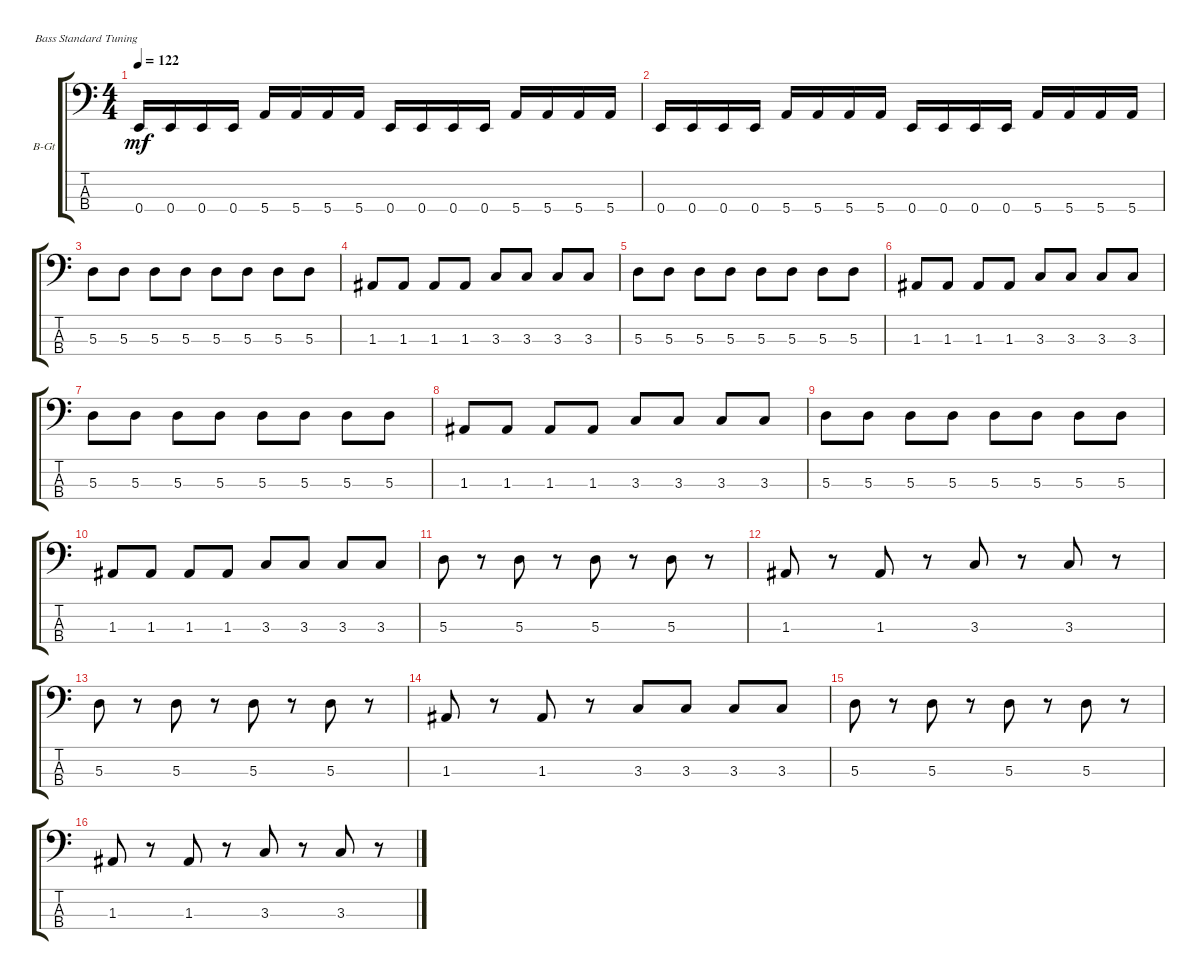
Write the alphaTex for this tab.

\defaultSystemsLayout 4
\bracketExtendMode groupsimilarinstruments
\firstSystemTrackNameOrientation horizontal
\otherSystemsTrackNameOrientation horizontal
\track ("Bass Guitar" "B-Gt") {instrument electricbassfinger}
\staff {score tabs}
\tuning (G2 D2 A1 E1)
\ts (4 4)
\tempo 122
\clef f4
\ks c
0.4.16{dy mf instrument electricbassfinger} 0.4.16 0.4.16 0.4.16 5.4.16 5.4.16 5.4.16 5.4.16 0.4.16 0.4.16 0.4.16 0.4.16 5.4.16 5.4.16 5.4.16 5.4.16 |
0.4.16 0.4.16 0.4.16 0.4.16 5.4.16 5.4.16 5.4.16 5.4.16 0.4.16 0.4.16 0.4.16 0.4.16 5.4.16 5.4.16 5.4.16 5.4.16 |
5.3.8 5.3.8 5.3.8 5.3.8 5.3.8 5.3.8 5.3.8 5.3.8 |
1.3.8 1.3.8 1.3.8 1.3.8 3.3.8 3.3.8 3.3.8 3.3.8 |
5.3.8 5.3.8 5.3.8 5.3.8 5.3.8 5.3.8 5.3.8 5.3.8 |
1.3.8 1.3.8 1.3.8 1.3.8 3.3.8 3.3.8 3.3.8 3.3.8 |
5.3.8 5.3.8 5.3.8 5.3.8 5.3.8 5.3.8 5.3.8 5.3.8 |
1.3.8 1.3.8 1.3.8 1.3.8 3.3.8 3.3.8 3.3.8 3.3.8 |
5.3.8 5.3.8 5.3.8 5.3.8 5.3.8 5.3.8 5.3.8 5.3.8 |
1.3.8 1.3.8 1.3.8 1.3.8 3.3.8 3.3.8 3.3.8 3.3.8 |
5.3.8 r.8 5.3.8 r.8 5.3.8 r.8 5.3.8 r.8 |
1.3.8 r.8 1.3.8 r.8 3.3.8 r.8 3.3.8 r.8 |
5.3.8 r.8 5.3.8 r.8 5.3.8 r.8 5.3.8 r.8 |
1.3.8 r.8 1.3.8 r.8 3.3.8 3.3.8 3.3.8 3.3.8 |
5.3.8 r.8 5.3.8 r.8 5.3.8 r.8 5.3.8 r.8 |
1.3.8 r.8 1.3.8 r.8 3.3.8 r.8 3.3.8 r.8
